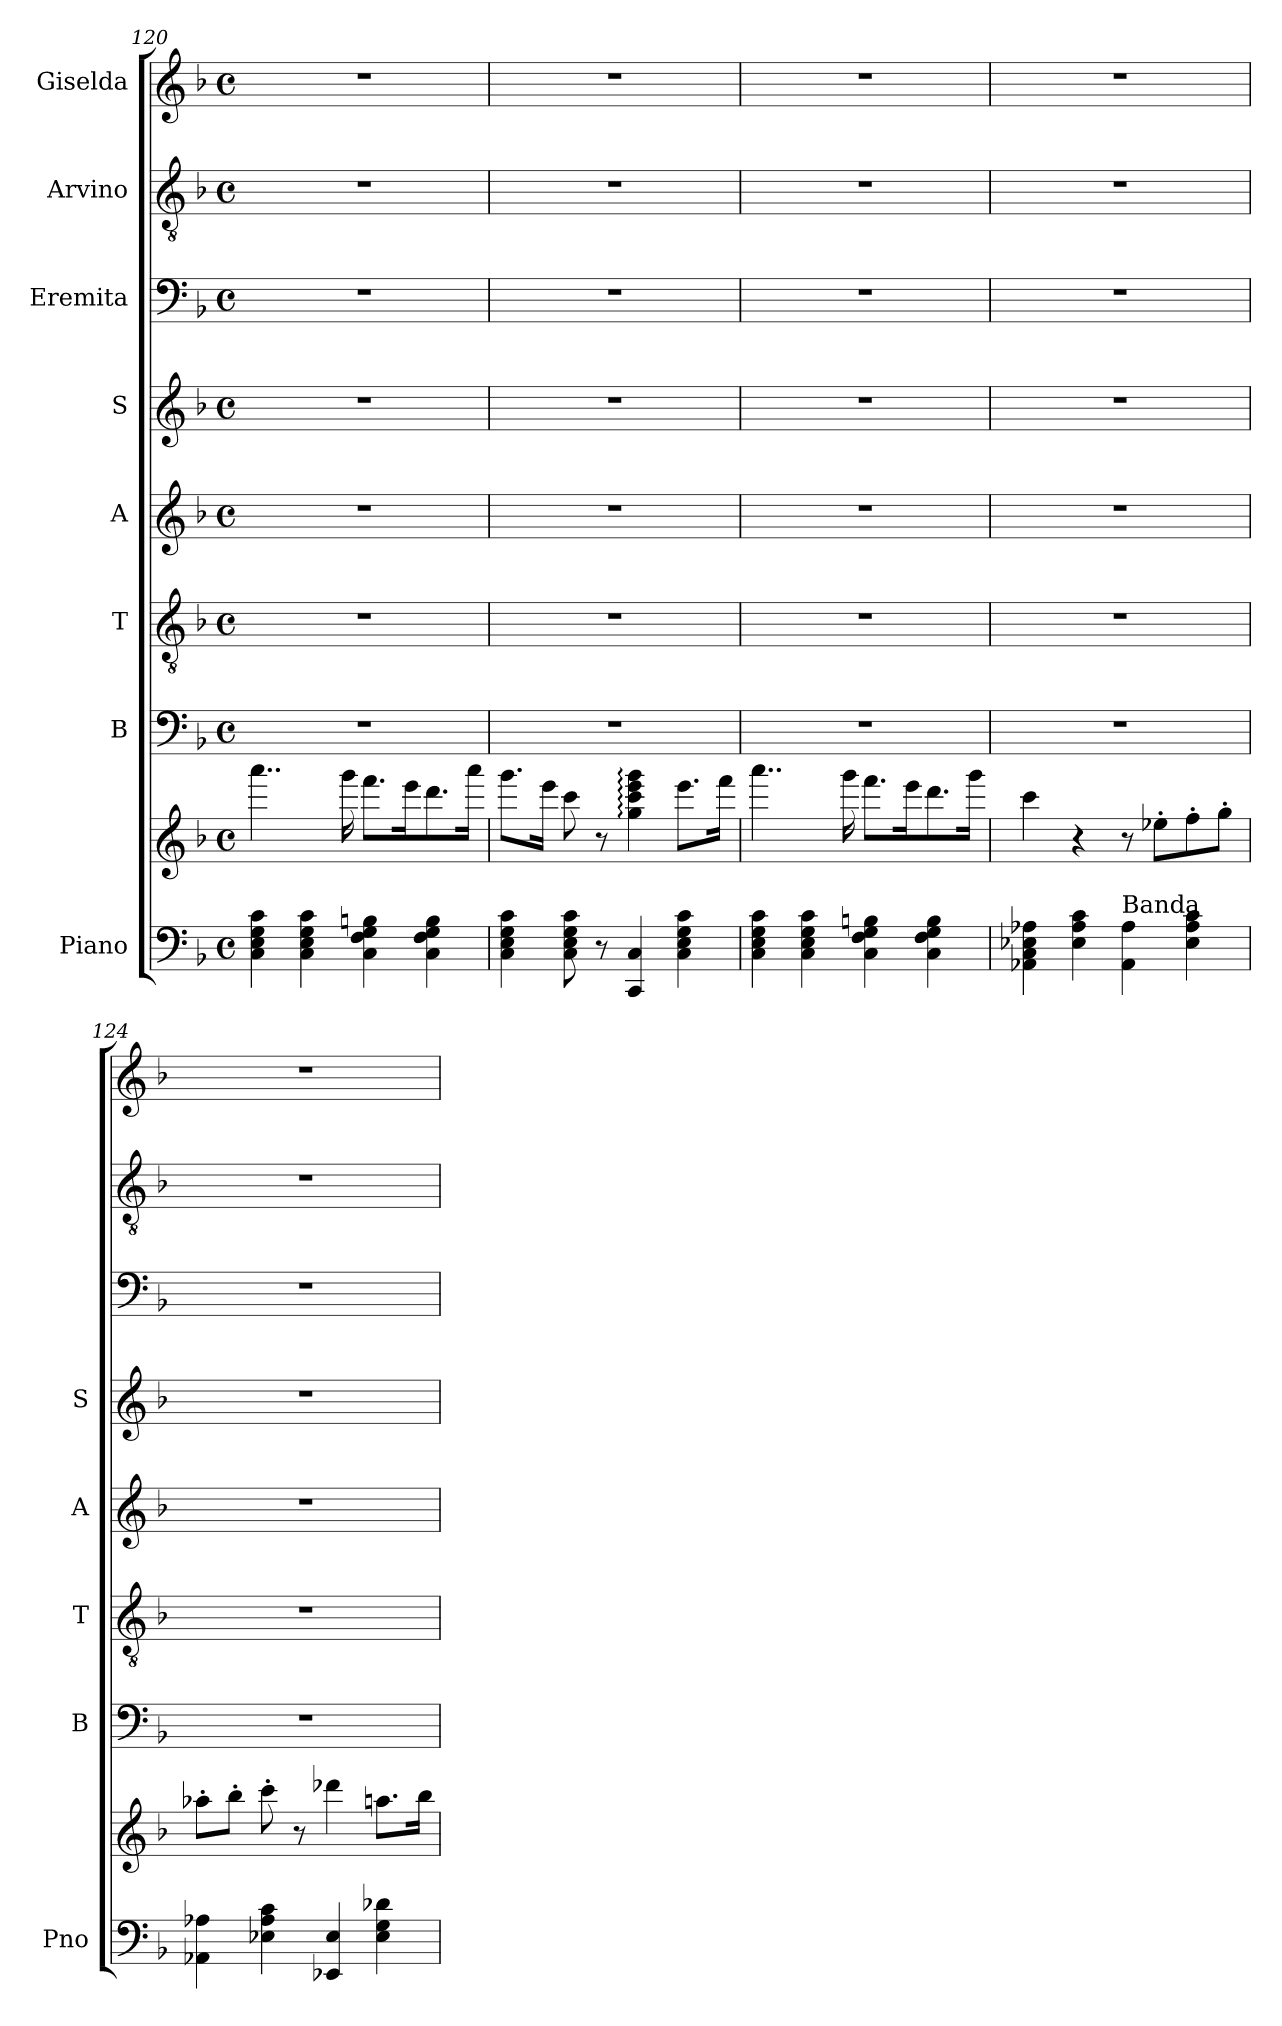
**kern	**kern	**kern	**kern	**kern	**kern	**kern	**kern	**kern
*part8	*part8	*part7	*part6	*part5	*part4	*part3	*part2	*part1
*staff9	*staff8	*staff7	*staff6	*staff5	*staff4	*staff3	*staff2	*staff1
*I"Piano	*	*I"B	*I"T	*I"A	*I"S	*I"Eremita	*I"Arvino	*I"Giselda
*I'Pno	*	*I'B	*I'T	*I'A	*I'S	*	*	*
*clefF4	*clefG2	*clefF4	*clefGv2	*clefG2	*clefG2	*clefF4	*clefGv2	*clefG2
*k[b-]	*k[b-]	*k[b-]	*k[b-]	*k[b-]	*k[b-]	*k[b-]	*k[b-]	*k[b-]
*M4/4	*M4/4	*M4/4	*M4/4	*M4/4	*M4/4	*M4/4	*M4/4	*M4/4
*met(c)	*met(c)	*met(c)	*met(c)	*met(c)	*met(c)	*met(c)	*met(c)	*met(c)
=120	=120	=120	=120	=120	=120	=120	=120	=120
4C\ 4E\ 4G\ 4c\	4..aaa\	1r	1r	1r	1r	1r	1r	1r
4C\ 4E\ 4G\ 4c\	.	.	.	.	.	.	.	.
.	16ggg\	.	.	.	.	.	.	.
4C\ 4F\ 4G\ 4Bn\	8.fff\L	.	.	.	.	.	.	.
.	16eee\K	.	.	.	.	.	.	.
4C\ 4F\ 4G\ 4B\	8.ddd\	.	.	.	.	.	.	.
.	16aaa\Jk	.	.	.	.	.	.	.
!!LO:LB:g=z
=121	=121	=121	=121	=121	=121	=121	=121	=121
4C\ 4E\ 4G\ 4c\	8.ggg\L	1r	1r	1r	1r	1r	1r	1r
.	16eee\Jk	.	.	.	.	.	.	.
8C\ 8E\ 8G\ 8c\	8ccc\	.	.	.	.	.	.	.
8r	8r	.	.	.	.	.	.	.
4CC/ 4C/	4gg\: 4ccc\: 4eee\: 4ggg\:	.	.	.	.	.	.	.
4C\ 4E\ 4G\ 4c\	8.eee\L	.	.	.	.	.	.	.
.	16fff\Jk	.	.	.	.	.	.	.
=122	=122	=122	=122	=122	=122	=122	=122	=122
4C\ 4E\ 4G\ 4c\	4..aaa\	1r	1r	1r	1r	1r	1r	1r
4C\ 4E\ 4G\ 4c\	.	.	.	.	.	.	.	.
.	16ggg\	.	.	.	.	.	.	.
4C\ 4F\ 4G\ 4Bn\	8.fff\L	.	.	.	.	.	.	.
.	16eee\K	.	.	.	.	.	.	.
4C\ 4F\ 4G\ 4B\	8.ddd\	.	.	.	.	.	.	.
.	16ggg\Jk	.	.	.	.	.	.	.
=123	=123	=123	=123	=123	=123	=123	=123	=123
4AA-X\ 4C\ 4E-X\ 4A-X\	4ccc\	1r	1r	1r	1r	1r	1r	1r
4E-\ 4A-\ 4c\	4r	.	.	.	.	.	.	.
!LO:TX:a:t=Banda	!	!	!	!	!	!	!	!
4AA-\ 4A-\	8r	.	.	.	.	.	.	.
.	8ee-X'\L	.	.	.	.	.	.	.
4E-\ 4A-\ 4c\	8ff'\	.	.	.	.	.	.	.
.	8gg'\J	.	.	.	.	.	.	.
=124	=124	=124	=124	=124	=124	=124	=124	=124
4AA-X\ 4A-X\	8aa-X'\L	1r	1r	1r	1r	1r	1r	1r
.	8bb-'\J	.	.	.	.	.	.	.
4E-X\ 4A-\ 4c\	8ccc'\	.	.	.	.	.	.	.
.	8r	.	.	.	.	.	.	.
4EE-X/ 4E-/	4ddd-X\	.	.	.	.	.	.	.
4E-\ 4G\ 4d-X\	8.aan\L	.	.	.	.	.	.	.
.	16bb-\Jk	.	.	.	.	.	.	.
=	=	=	=	=	=	=	=	=
*-	*-	*-	*-	*-	*-	*-	*-	*-
